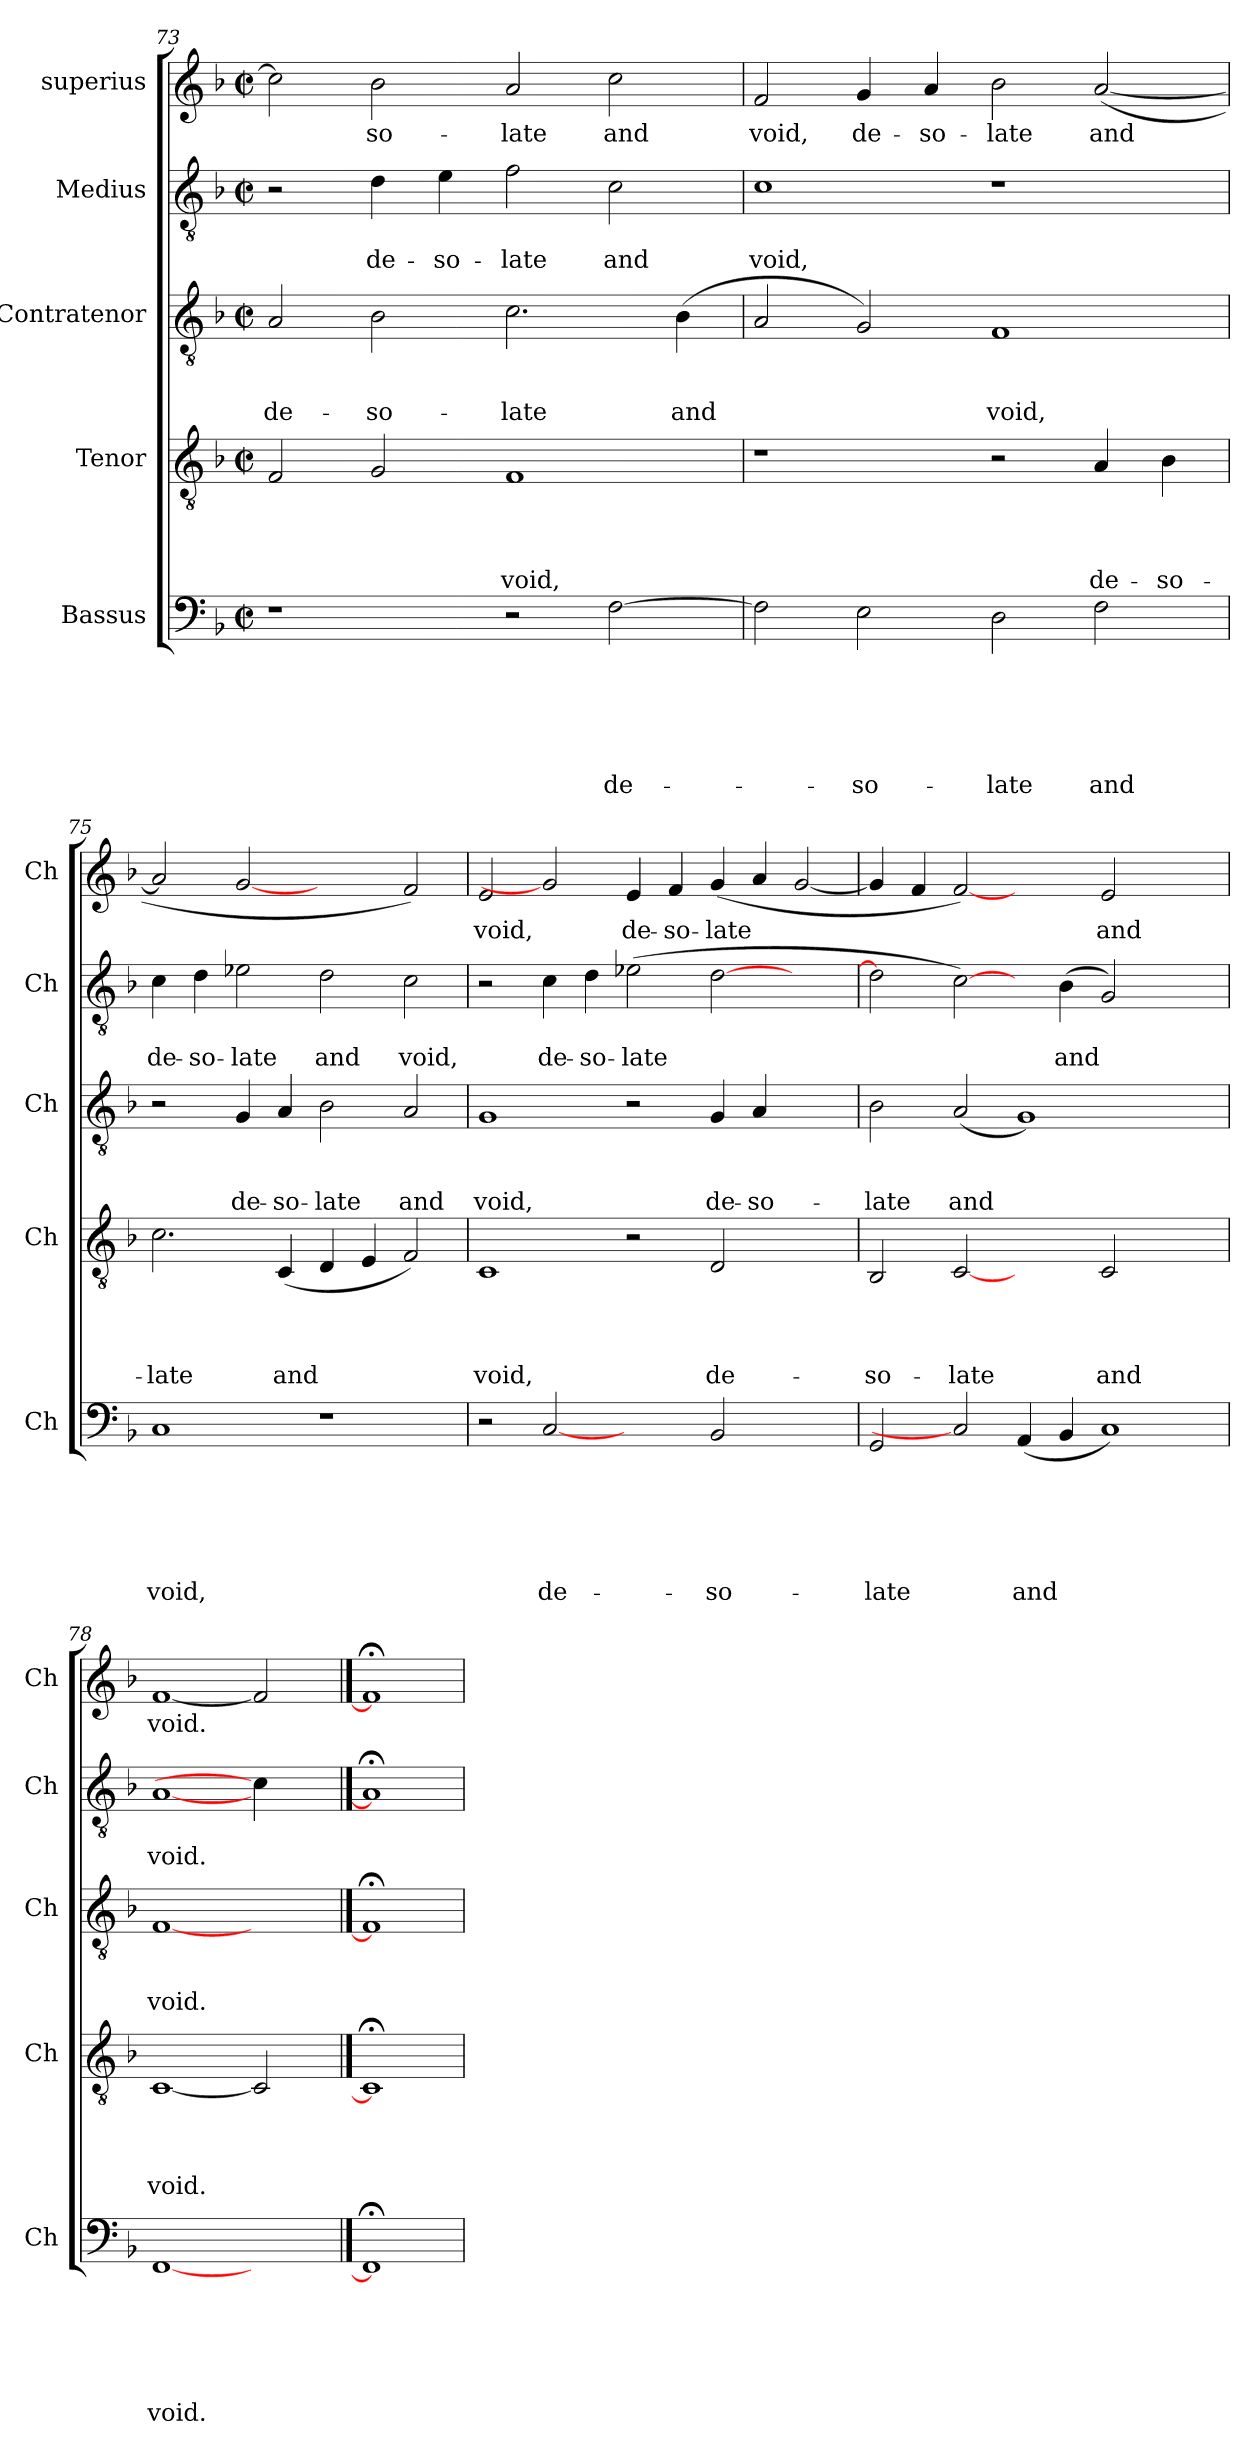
**kern	**text	**text	**text	**text	**text	**text	**kern	**text	**text	**text	**text	**kern	**text	**text	**text	**kern	**text	**text	**kern	**text
*part5	*part5	*part5	*part5	*part5	*part5	*part5	*part4	*part4	*part4	*part4	*part4	*part3	*part3	*part3	*part3	*part2	*part2	*part2	*part1	*part1
*staff5	*staff5	*staff5	*staff5	*staff5	*staff5	*staff5	*staff4	*staff4	*staff4	*staff4	*staff4	*staff3	*staff3	*staff3	*staff3	*staff2	*staff2	*staff2	*staff1	*staff1
*I"Bassus	*	*	*	*	*	*	*I"Tenor	*	*	*	*	*I"Contratenor	*	*	*	*I"Medius	*	*	*I"superius	*
*I'Ch	*	*	*	*	*	*	*I'Ch	*	*	*	*	*I'Ch	*	*	*	*I'Ch	*	*	*I'Ch	*
*clefF4	*	*	*	*	*	*	*clefGv2	*	*	*	*	*clefGv2	*	*	*	*clefGv2	*	*	*clefG2	*
*k[b-]	*	*	*	*	*	*	*k[b-]	*	*	*	*	*k[b-]	*	*	*	*k[b-]	*	*	*k[b-]	*
*F:	*	*	*	*	*	*	*F:	*	*	*	*	*F:	*	*	*	*F:	*	*	*F:	*
*M2/2	*	*	*	*	*	*	*M2/2	*	*	*	*	*M2/2	*	*	*	*M2/2	*	*	*M2/2	*
*met(c|)	*	*	*	*	*	*	*met(c|)	*	*	*	*	*met(c|)	*	*	*	*met(c|)	*	*	*met(c|)	*
=73	=73	=73	=73	=73	=73	=73	=73	=73	=73	=73	=73	=73	=73	=73	=73	=73	=73	=73	=73	=73
!	!	!	!	!	!	!	!	!	!	!	!	!	!	!	!LO:LY:b	!	!	!	!	!
1r	.	.	.	.	.	.	2F/	.	.	.	.	2A/	.	.	de-	2r	.	.	2cc\]	.
!	!	!	!	!	!	!	!	!	!	!	!	!	!	!	!LO:LY:b	!	!	!LO:LY:b	!	!LO:LY:b
.	.	.	.	.	.	.	2G/	.	.	.	.	2B-\	.	.	-so-	4d\	.	de-	2b-\	-so-
!	!	!	!	!	!	!	!	!	!	!	!	!	!	!	!	!	!	!LO:LY:b	!	!
.	.	.	.	.	.	.	.	.	.	.	.	.	.	.	.	4e\	.	-so-	.	.
!	!	!	!	!	!	!	!	!	!	!	!LO:LY:b	!	!	!	!LO:LY:b	!	!	!LO:LY:b:rj	!	!LO:LY:b
2r	.	.	.	.	.	.	1F	.	.	.	void,	2.c\	.	.	-late	2f\	.	-late	2a/	-late
!	!	!	!	!	!	!LO:LY:b	!	!	!	!	!	!	!	!	!	!	!	!LO:LY:b	!	!LO:LY:b
[>2F\	.	.	.	.	.	de-	.	.	.	.	.	.	.	.	.	2c\	.	and	2cc\	and
!	!	!	!	!	!	!	!	!	!	!	!	!	!	!	!LO:LY:b	!	!	!	!	!
.	.	.	.	.	.	.	.	.	.	.	.	(>4B-\	.	.	and	.	.	.	.	.
=74	=74	=74	=74	=74	=74	=74	=74	=74	=74	=74	=74	=74	=74	=74	=74	=74	=74	=74	=74	=74
!	!	!	!	!	!	!	!	!	!	!	!	!	!	!	!	!	!	!LO:LY:b	!	!LO:LY:b
2F\]	.	.	.	.	.	.	1r	.	.	.	.	2A/	.	.	.	1c	.	void,	2f/	void,
!	!	!	!	!	!	!LO:LY:b	!	!	!	!	!	!	!	!	!	!	!	!	!	!LO:LY:b
2E\	.	.	.	.	.	-so-	.	.	.	.	.	2G/)	.	.	.	.	.	.	4g/	de-
!	!	!	!	!	!	!	!	!	!	!	!	!	!	!	!	!	!	!	!	!LO:LY:b
.	.	.	.	.	.	.	.	.	.	.	.	.	.	.	.	.	.	.	4a/	-so-
!	!	!	!	!	!	!LO:LY:b	!	!	!	!	!	!	!	!	!LO:LY:b	!	!	!	!	!LO:LY:b:rj
2D\	.	.	.	.	.	-late	2r	.	.	.	.	1F	.	.	void,	1r	.	.	2b-\	-late
!	!	!	!	!	!	!LO:LY:b	!	!	!	!	!LO:LY:b	!	!	!	!	!	!	!	!	!LO:LY:b
2F\	.	.	.	.	.	and	4A/	.	.	.	de-	.	.	.	.	.	.	.	(<[<2a/	and
!	!	!	!	!	!	!	!	!	!	!	!LO:LY:b	!	!	!	!	!	!	!	!	!
.	.	.	.	.	.	.	4B-\	.	.	.	-so-	.	.	.	.	.	.	.	.	.
!!LO:LB:g=z
=75	=75	=75	=75	=75	=75	=75	=75	=75	=75	=75	=75	=75	=75	=75	=75	=75	=75	=75	=75	=75
!	!	!	!	!	!	!LO:LY:b	!	!	!	!	!LO:LY:b	!	!	!	!	!	!	!LO:LY:b	!	!
1C	.	.	.	.	.	void,	2.c\	.	.	.	-late	2r	.	.	.	4c\	.	de-	2a/]	.
!	!	!	!	!	!	!	!	!	!	!	!	!	!	!	!	!	!	!LO:LY:b	!	!
.	.	.	.	.	.	.	.	.	.	.	.	.	.	.	.	4d\	.	-so-	.	.
!	!	!	!	!	!	!	!	!	!	!	!	!	!	!	!LO:LY:b	!	!	!LO:LY:b:rj	!	!
.	.	.	.	.	.	.	.	.	.	.	.	4G/	.	.	de-	2e-X\	.	-late	[2g	.
!	!	!	!	!	!	!	!	!	!	!	!LO:LY:b	!	!	!	!LO:LY:b	!	!	!	!	!
.	.	.	.	.	.	.	(<4C/	.	.	.	and	4A/	.	.	-so-	.	.	.	.	.
!	!	!	!	!	!	!	!	!	!	!	!	!	!	!	!LO:LY:b:rj	!	!	!LO:LY:b	!	!
1r	.	.	.	.	.	.	4D/	.	.	.	.	2B-\	.	.	-late	2d\	.	and	2ryy	.
.	.	.	.	.	.	.	4E/	.	.	.	.	.	.	.	.	.	.	.	.	.
!	!	!	!	!	!	!	!	!	!	!	!	!	!	!	!LO:LY:b	!	!	!LO:LY:b	!	!
.	.	.	.	.	.	.	2F/)	.	.	.	.	2A/	.	.	and	2c\	.	void,	2f/)	.
=76	=76	=76	=76	=76	=76	=76	=76	=76	=76	=76	=76	=76	=76	=76	=76	=76	=76	=76	=76	=76
!	!	!	!	!	!	!	!	!	!	!	!LO:LY:b	!	!	!	!LO:LY:b	!	!	!	!	!LO:LY:b
2r	.	.	.	.	.	.	1C	.	.	.	void,	1G	.	.	void,	2r	.	.	2e/	void,
!	!	!	!	!	!	!LO:LY:b	!	!	!	!	!	!	!	!	!	!	!	!LO:LY:b	!	!
[2C	.	.	.	.	.	de-	.	.	.	.	.	.	.	.	.	4c\	.	de-	2g]	.
!	!	!	!	!	!	!	!	!	!	!	!	!	!	!	!	!	!	!LO:LY:b	!	!
.	.	.	.	.	.	.	.	.	.	.	.	.	.	.	.	4d\	.	-so-	.	.
!	!	!	!	!	!	!	!	!	!	!	!	!	!	!	!	!	!	!LO:LY:b	!	!LO:LY:b
2ryy	.	.	.	.	.	.	2r	.	.	.	.	2r	.	.	.	(>2e-X\	.	-late	4e/	de-
!	!	!	!	!	!	!	!	!	!	!	!	!	!	!	!	!	!	!	!	!LO:LY:b
.	.	.	.	.	.	.	.	.	.	.	.	.	.	.	.	.	.	.	4f/	-so-
!	!	!	!	!	!	!LO:LY:b	!	!	!	!	!LO:LY:b	!	!	!	!LO:LY:b	!	!	!	!	!LO:LY:b
2BB-/	.	.	.	.	.	-so-	2D/	.	.	.	de-	4G/	.	.	de-	[>2d\	.	.	(<4g/	-late
!	!	!	!	!	!	!	!	!	!	!	!	!	!	!	!LO:LY:b	!	!	!	!	!
.	.	.	.	.	.	.	.	.	.	.	.	4A/	.	.	-so-	.	.	.	4a/	.
2ryy	.	.	.	.	.	.	2ryy	.	.	.	.	2ryy	.	.	.	2ryy	.	.	[<2g/	.
=77	=77	=77	=77	=77	=77	=77	=77	=77	=77	=77	=77	=77	=77	=77	=77	=77	=77	=77	=77	=77
!	!	!	!	!	!	!LO:LY:b	!	!	!	!	!LO:LY:b	!	!	!	!LO:LY:b	!	!	!	!	!
2GG/	.	.	.	.	.	-late	2BB-/	.	.	.	-so-	2B-\	.	.	-late	2d\]	.	.	4g/]	.
.	.	.	.	.	.	.	.	.	.	.	.	.	.	.	.	.	.	.	4f/	.
!	!	!	!	!	!	!	!	!	!	!	!LO:LY:b	!	!	!	!LO:LY:b	!	!	!	!	!
2C]	.	.	.	.	.	.	[2C	.	.	.	-late	(<2A/	.	.	and	[2c\)	.	.	[2f)	.
!	!	!	!	!	!	!LO:LY:b	!	!	!	!	!	!	!	!	!	!	!	!	!	!
(<4AA/	.	.	.	.	.	and	2ryy	.	.	.	.	1G)	.	.	.	4ryy	.	.	2ryy	.
!	!	!	!	!	!	!	!	!	!	!	!	!	!	!	!	!	!	!LO:LY:b	!	!
4BB-/	.	.	.	.	.	.	.	.	.	.	.	.	.	.	.	(>4B-\	.	and	.	.
!	!	!	!	!	!	!	!	!	!	!	!LO:LY:b	!	!	!	!	!	!	!	!	!LO:LY:b
1C)	.	.	.	.	.	.	2C/	.	.	.	and	.	.	.	.	2G/)	.	.	2e/	and
.	.	.	.	.	.	.	2ryy	.	.	.	.	2ryy	.	.	.	2ryy	.	.	2ryy	.
=78	=78	=78	=78	=78	=78	=78	=78	=78	=78	=78	=78	=78	=78	=78	=78	=78	=78	=78	=78	=78
!	!	!	!	!	!	!LO:LY:b	!	!	!	!	!LO:LY:b	!	!	!	!LO:LY:b	!	!	!LO:LY:b	!	!LO:LY:b
[1FF	.	.	.	.	.	void.	[1C	.	.	.	void.	[1F	.	.	void.	[1A	.	void.	[1f	void.
2ryy	.	.	.	.	.	.	2C]	.	.	.	.	2ryy	.	.	.	4c\]	.	.	2f]	.
.	.	.	.	.	.	.	.	.	.	.	.	.	.	.	.	4ryy	.	.	.	.
==79	==79	==79	==79	==79	==79	==79	==79	==79	==79	==79	==79	==79	==79	==79	==79	==79	==79	==79	==79	==79
1FF;]	.	.	.	.	.	.	1C;]	.	.	.	.	1F;]	.	.	.	1A;]	.	.	1f;]	.
=	=	=	=	=	=	=	=	=	=	=	=	=	=	=	=	=	=	=	=	=
*-	*-	*-	*-	*-	*-	*-	*-	*-	*-	*-	*-	*-	*-	*-	*-	*-	*-	*-	*-	*-
